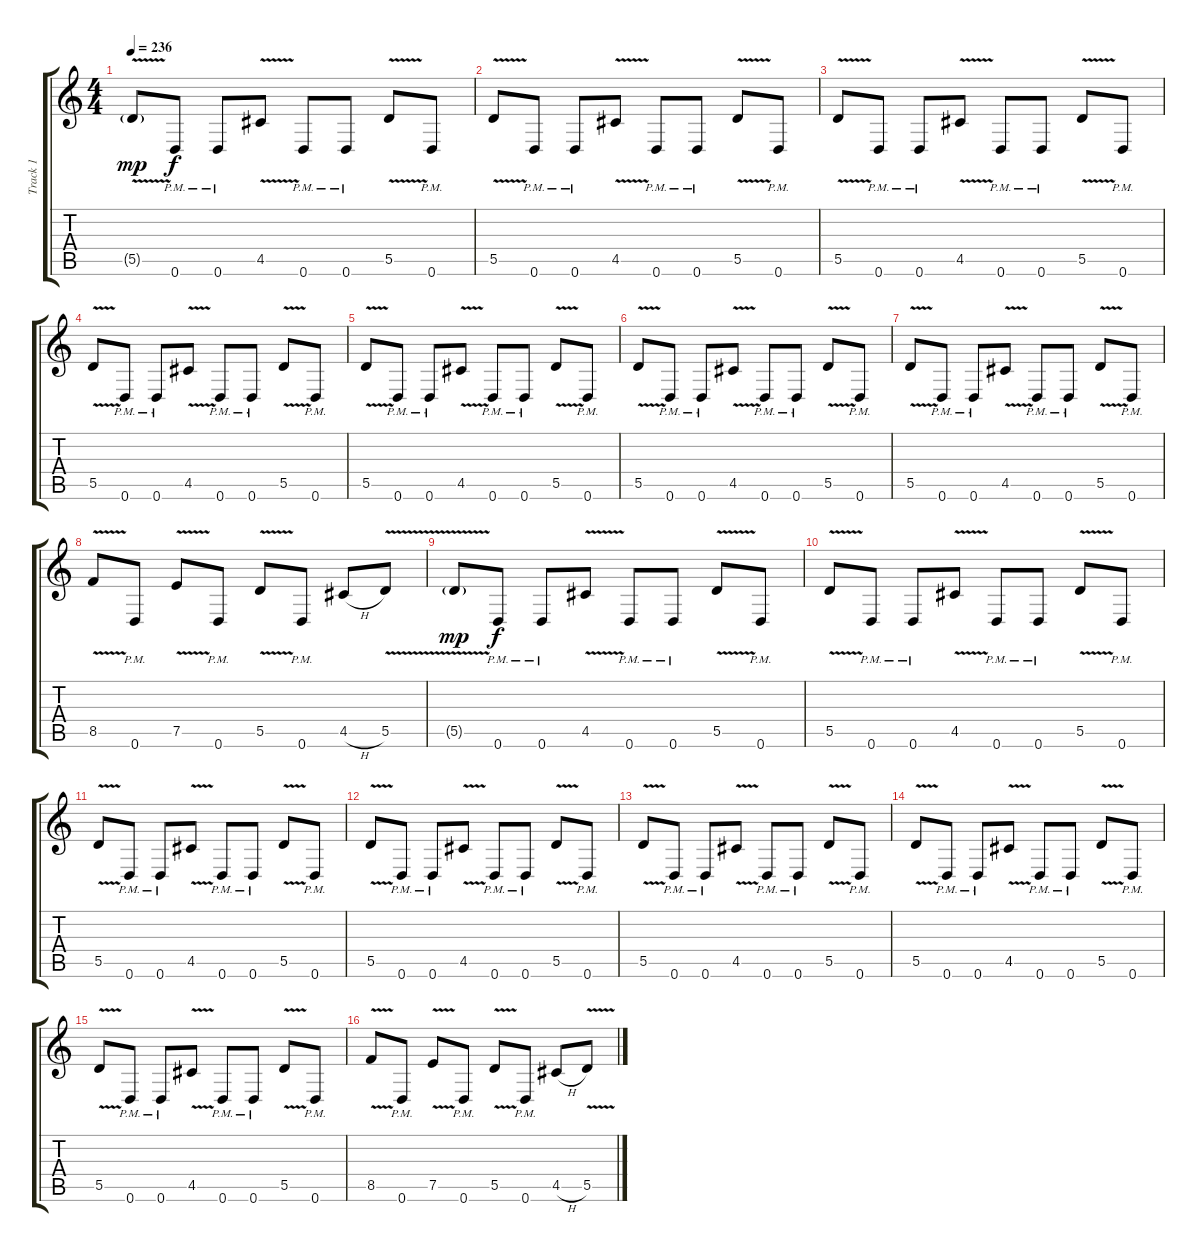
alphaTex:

\track ("Track 1" "Track 1") {instrument distortionguitar}
\staff {score tabs}
\tuning (E4 B3 G3 D3 A2 D2) {hide}
\ts (4 4)
\tempo 236
\clef g2
\ks c
5.5{v g}.8{dy mp} 0.6{pm}.8{dy f} 0.6{pm}.8 4.5{v}.8 0.6{pm}.8 0.6{pm}.8 5.5{v}.8 0.6{pm}.8 |
5.5{v}.8 0.6{pm}.8 0.6{pm}.8 4.5{v}.8 0.6{pm}.8 0.6{pm}.8 5.5{v}.8 0.6{pm}.8 |
5.5{v}.8 0.6{pm}.8 0.6{pm}.8 4.5{v}.8 0.6{pm}.8 0.6{pm}.8 5.5{v}.8 0.6{pm}.8 |
5.5{v}.8 0.6{pm}.8 0.6{pm}.8 4.5{v}.8 0.6{pm}.8 0.6{pm}.8 5.5{v}.8 0.6{pm}.8 |
5.5{v}.8 0.6{pm}.8 0.6{pm}.8 4.5{v}.8 0.6{pm}.8 0.6{pm}.8 5.5{v}.8 0.6{pm}.8 |
5.5{v}.8 0.6{pm}.8 0.6{pm}.8 4.5{v}.8 0.6{pm}.8 0.6{pm}.8 5.5{v}.8 0.6{pm}.8 |
5.5{v}.8 0.6{pm}.8 0.6{pm}.8 4.5{v}.8 0.6{pm}.8 0.6{pm}.8 5.5{v}.8 0.6{pm}.8 |
8.5{v}.8 0.6{pm}.8 7.5{v}.8 0.6{pm}.8 5.5{v}.8 0.6{pm}.8 4.5{h}.8 5.5{v}.8 |
5.5{v g}.8{dy mp} 0.6{pm}.8{dy f} 0.6{pm}.8 4.5{v}.8 0.6{pm}.8 0.6{pm}.8 5.5{v}.8 0.6{pm}.8 |
5.5{v}.8 0.6{pm}.8 0.6{pm}.8 4.5{v}.8 0.6{pm}.8 0.6{pm}.8 5.5{v}.8 0.6{pm}.8 |
5.5{v}.8 0.6{pm}.8 0.6{pm}.8 4.5{v}.8 0.6{pm}.8 0.6{pm}.8 5.5{v}.8 0.6{pm}.8 |
5.5{v}.8 0.6{pm}.8 0.6{pm}.8 4.5{v}.8 0.6{pm}.8 0.6{pm}.8 5.5{v}.8 0.6{pm}.8 |
5.5{v}.8 0.6{pm}.8 0.6{pm}.8 4.5{v}.8 0.6{pm}.8 0.6{pm}.8 5.5{v}.8 0.6{pm}.8 |
5.5{v}.8 0.6{pm}.8 0.6{pm}.8 4.5{v}.8 0.6{pm}.8 0.6{pm}.8 5.5{v}.8 0.6{pm}.8 |
5.5{v}.8 0.6{pm}.8 0.6{pm}.8 4.5{v}.8 0.6{pm}.8 0.6{pm}.8 5.5{v}.8 0.6{pm}.8 |
8.5{v}.8 0.6{pm}.8 7.5{v}.8 0.6{pm}.8 5.5{v}.8 0.6{pm}.8 4.5{h}.8 5.5{v}.8
